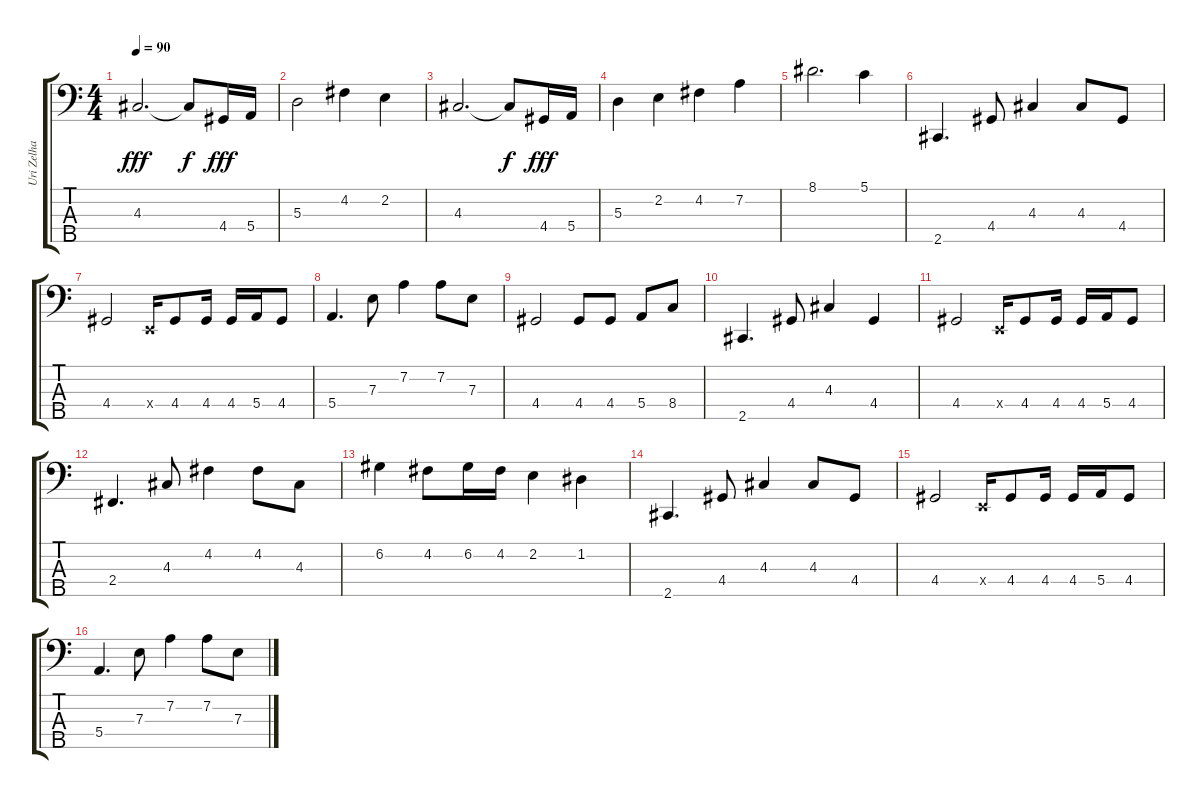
\track ("Uri Zelha " "Uri Zelha ") {instrument electricbassfinger}
\staff {score tabs}
\tuning (G2 D2 A1 E1 B0) {hide}
\ts (4 4)
\tempo 90
\clef f4
\ks c
4.3.2{d dy fff} 4.3{t}.8{dy f} 4.4.16{dy fff} 5.4.16 |
5.3.2 4.2.4 2.2.4 |
4.3.2{d} 4.3{t}.8{dy f} 4.4.16{dy fff} 5.4.16 |
5.3.4 2.2.4 4.2.4 7.2.4 |
8.1.2{d} 5.1.4 |
2.5.4{d} 4.4.8 4.3.4 4.3.8 4.4.8 |
4.4.2 0.4{x}.16 4.4.8 4.4.16 4.4.16 5.4.16 4.4.8 |
5.4.4{d} 7.3.8 7.2.4 7.2.8 7.3.8 |
4.4.2 4.4.8 4.4.8 5.4.8 8.4.8 |
2.5.4{d} 4.4.8 4.3.4 4.4.4 |
4.4.2 0.4{x}.16 4.4.8 4.4.16 4.4.16 5.4.16 4.4.8 |
2.4.4{d} 4.3.8 4.2.4 4.2.8 4.3.8 |
6.2.4 4.2.8 6.2.16 4.2.16 2.2.4 1.2.4 |
2.5.4{d} 4.4.8 4.3.4 4.3.8 4.4.8 |
4.4.2 0.4{x}.16 4.4.8 4.4.16 4.4.16 5.4.16 4.4.8 |
5.4.4{d} 7.3.8 7.2.4 7.2.8 7.3.8
